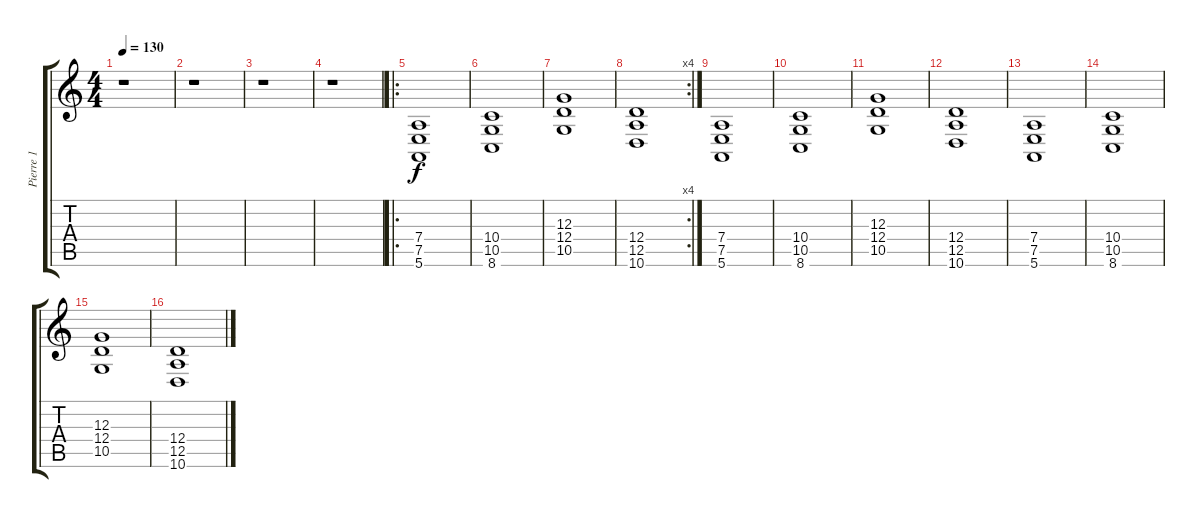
\track ("Pierre 1" "Pierre 1") {instrument stringensemble1}
\staff {score tabs}
\tuning (E4 B3 G3 D3 A2 E2) {hide}
\ts (4 4)
\tempo 130
\clef g2
\ks c
r.1{dy f} |
r.1 |
r.1 |
r.1 |
\ro
(7.4 7.5 5.6).1 |
(10.4 10.5 8.6).1 |
(12.3 12.4 10.5).1 |
\rc 4
(12.4 12.5 10.6).1 |
(7.4 7.5 5.6).1 |
(10.4 10.5 8.6).1 |
(12.3 12.4 10.5).1 |
(12.4 12.5 10.6).1 |
(7.4 7.5 5.6).1 |
(10.4 10.5 8.6).1 |
(12.3 12.4 10.5).1 |
(12.4 12.5 10.6).1
